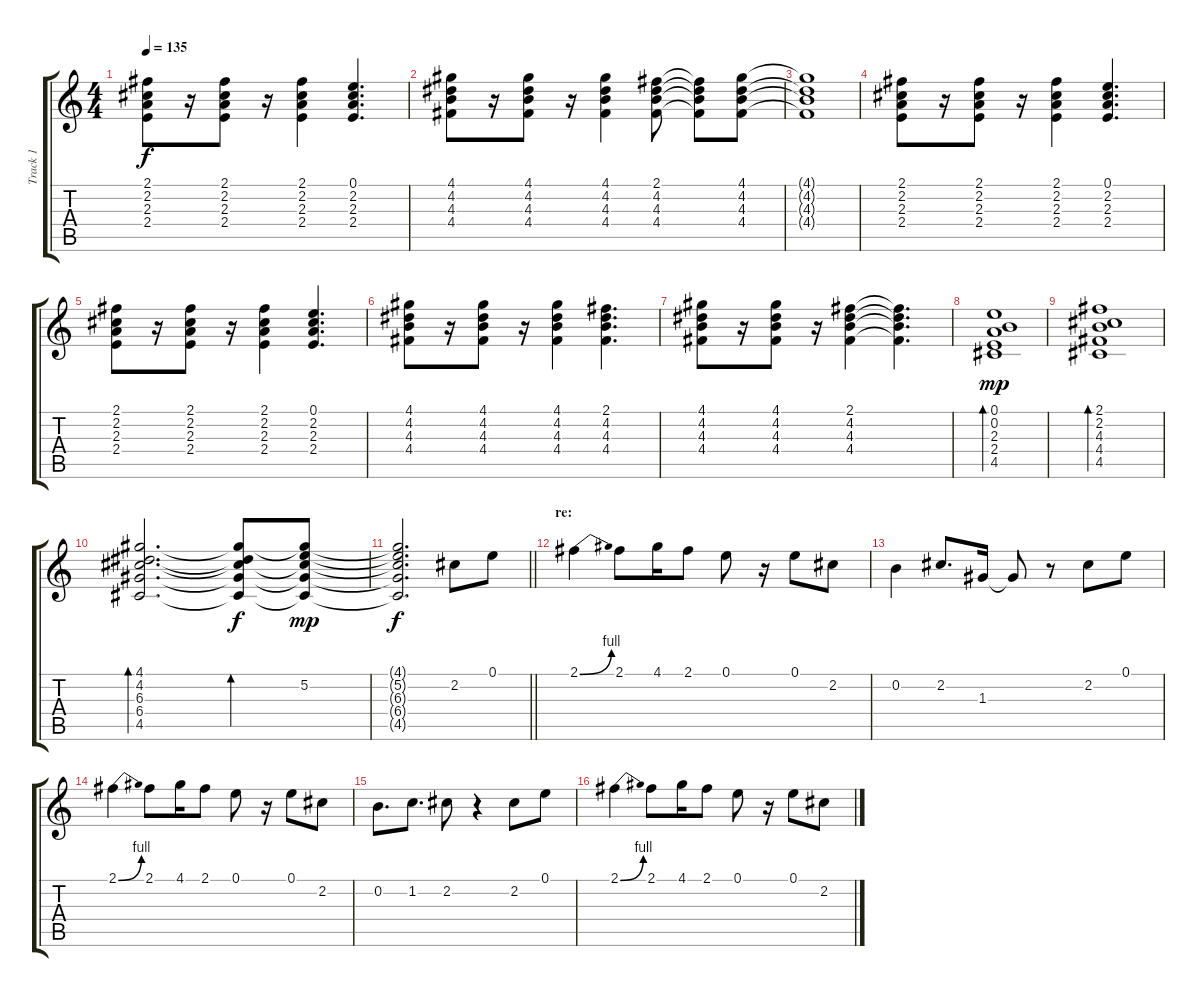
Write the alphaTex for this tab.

\track ("Track 1" "Track 1") {instrument overdrivenguitar}
\staff {score tabs}
\tuning (E4 B3 G3 D3 A2 E2) {hide}
\ts (4 4)
\tempo 135
\clef g2
\ks c
(2.1 2.2 2.3 2.4).8{dy f} r.16 (2.1 2.2 2.3 2.4).8 r.16 (2.1 2.2 2.3 2.4).4 (0.1 2.2 2.3 2.4).4{d} |
(4.1 4.2 4.3 4.4).8 r.16 (4.1 4.2 4.3 4.4).8 r.16 (4.1 4.2 4.3 4.4).4 (2.1 4.2 4.3 4.4).8 (2.1{t} 4.2{t} 4.3{t} 4.4{t}).8 (4.1 4.2 4.3 4.4).8 |
(4.1{t} 4.2{t} 4.3{t} 4.4{t}).1 |
(2.1 2.2 2.3 2.4).8 r.16 (2.1 2.2 2.3 2.4).8 r.16 (2.1 2.2 2.3 2.4).4 (0.1 2.2 2.3 2.4).4{d} |
(2.1 2.2 2.3 2.4).8 r.16 (2.1 2.2 2.3 2.4).8 r.16 (2.1 2.2 2.3 2.4).4 (0.1 2.2 2.3 2.4).4{d} |
(4.1 4.2 4.3 4.4).8 r.16 (4.1 4.2 4.3 4.4).8 r.16 (4.1 4.2 4.3 4.4).4 (2.1 4.2 4.3 4.4).4{d} |
(4.1 4.2 4.3 4.4).8 r.16 (4.1 4.2 4.3 4.4).8 r.16 (2.1 4.2 4.3 4.4).4 (2.1{t} 4.2{t} 4.3{t} 4.4{t}).4{d} |
(0.1 0.2 2.3 2.4 4.5).1{bd 240 dy mp} |
(2.1 2.2 4.3 4.4 4.5).1{bd 240} |
(4.1 4.2 6.3 6.4 4.5).2{d bd 240} (4.1{t} 4.2{t} 6.3{t} 6.4{t} 4.5{t}).8{bd 240 dy f} (4.1{t} 5.2 6.3{t} 6.4{t} 4.5{t}).8{dy mp} |
\barLineRight lightlight
(4.1{t} 5.2{t} 6.3{t} 6.4{t} 4.5{t}).2{d dy f} 2.2.8 0.1.8 |
\section ("" "re:")
2.1{be (bend 0 0 60 4)}.4 2.1.8 4.1.16 2.1.8 0.1.8 r.16 0.1.8 2.2.8 |
0.2.4 2.2.8{d} 1.3.16 1.3{t}.8 r.8 2.2.8 0.1.8 |
2.1{be (bend 0 0 60 4)}.4 2.1.8 4.1.16 2.1.8 0.1.8 r.16 0.1.8 2.2.8 |
0.2.8{d} 1.2.8{d} 2.2.8 r.4 2.2.8 0.1.8 |
2.1{be (bend 0 0 60 4)}.4 2.1.8 4.1.16 2.1.8 0.1.8 r.16 0.1.8 2.2.8
